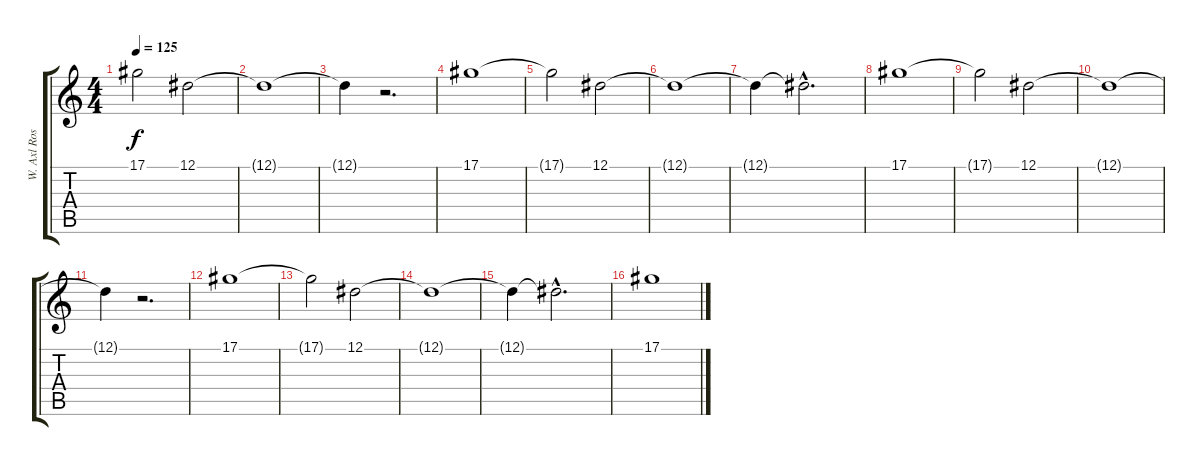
\track ("W. Axl Rose" "W. Axl Ros") {instrument ocarina}
\staff {score tabs}
\tuning (Eb4 Bb3 Gb3 Db3 Ab2 Eb2) {hide}
\ts (4 4)
\tempo 125
\clef g2
\ks c
17.1{t}.2{dy f} 12.1.2 |
12.1{t}.1 |
12.1{t}.4 r.2{d} |
17.1.1 |
17.1{t}.2 12.1.2 |
12.1{t}.1 |
12.1{t}.4 12.1{hac t}.2{d} |
17.1.1 |
17.1{t}.2 12.1.2 |
12.1{t}.1 |
12.1{t}.4 r.2{d} |
17.1.1 |
17.1{t}.2 12.1.2 |
12.1{t}.1 |
12.1{t}.4 12.1{hac t}.2{d} |
17.1.1
